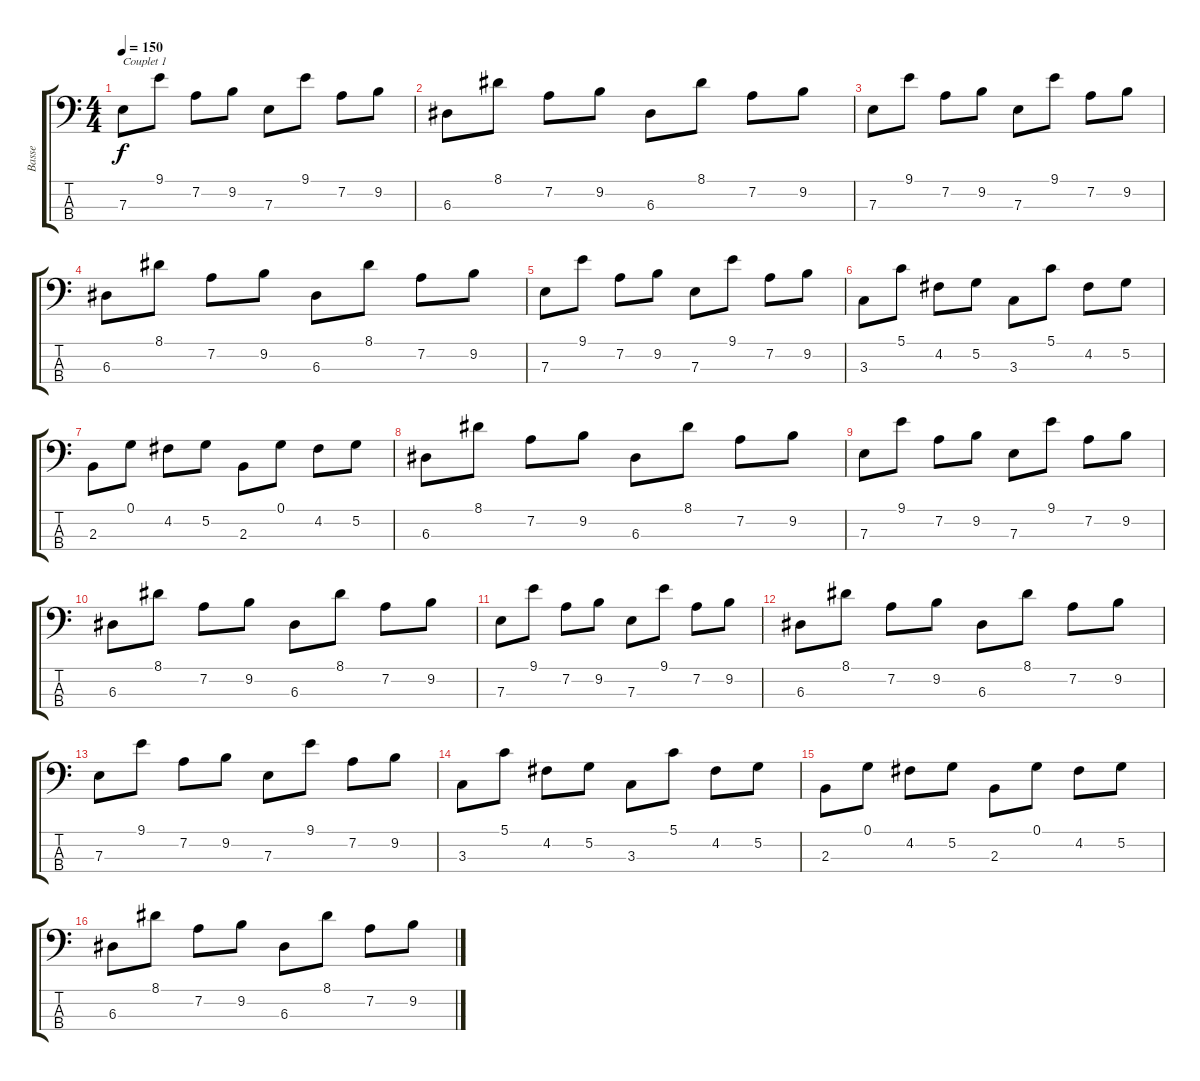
\track ("Basse" "Basse") {instrument electricbassfinger}
\staff {score tabs}
\tuning (G2 D2 A1 D1) {hide}
\ts (4 4)
\tempo 150
\clef f4
\ks c
7.3.8{txt "Couplet 1" dy f} 9.1.8 7.2.8 9.2.8 7.3.8 9.1.8 7.2.8 9.2.8 |
6.3.8 8.1.8 7.2.8 9.2.8 6.3.8 8.1.8 7.2.8 9.2.8 |
7.3.8 9.1.8 7.2.8 9.2.8 7.3.8 9.1.8 7.2.8 9.2.8 |
6.3.8 8.1.8 7.2.8 9.2.8 6.3.8 8.1.8 7.2.8 9.2.8 |
7.3.8 9.1.8 7.2.8 9.2.8 7.3.8 9.1.8 7.2.8 9.2.8 |
3.3.8 5.1.8 4.2.8 5.2.8 3.3.8 5.1.8 4.2.8 5.2.8 |
2.3.8 0.1.8 4.2.8 5.2.8 2.3.8 0.1.8 4.2.8 5.2.8 |
6.3.8 8.1.8 7.2.8 9.2.8 6.3.8 8.1.8 7.2.8 9.2.8 |
7.3.8 9.1.8 7.2.8 9.2.8 7.3.8 9.1.8 7.2.8 9.2.8 |
6.3.8 8.1.8 7.2.8 9.2.8 6.3.8 8.1.8 7.2.8 9.2.8 |
7.3.8 9.1.8 7.2.8 9.2.8 7.3.8 9.1.8 7.2.8 9.2.8 |
6.3.8 8.1.8 7.2.8 9.2.8 6.3.8 8.1.8 7.2.8 9.2.8 |
7.3.8 9.1.8 7.2.8 9.2.8 7.3.8 9.1.8 7.2.8 9.2.8 |
3.3.8 5.1.8 4.2.8 5.2.8 3.3.8 5.1.8 4.2.8 5.2.8 |
2.3.8 0.1.8 4.2.8 5.2.8 2.3.8 0.1.8 4.2.8 5.2.8 |
6.3.8 8.1.8 7.2.8 9.2.8 6.3.8 8.1.8 7.2.8 9.2.8
